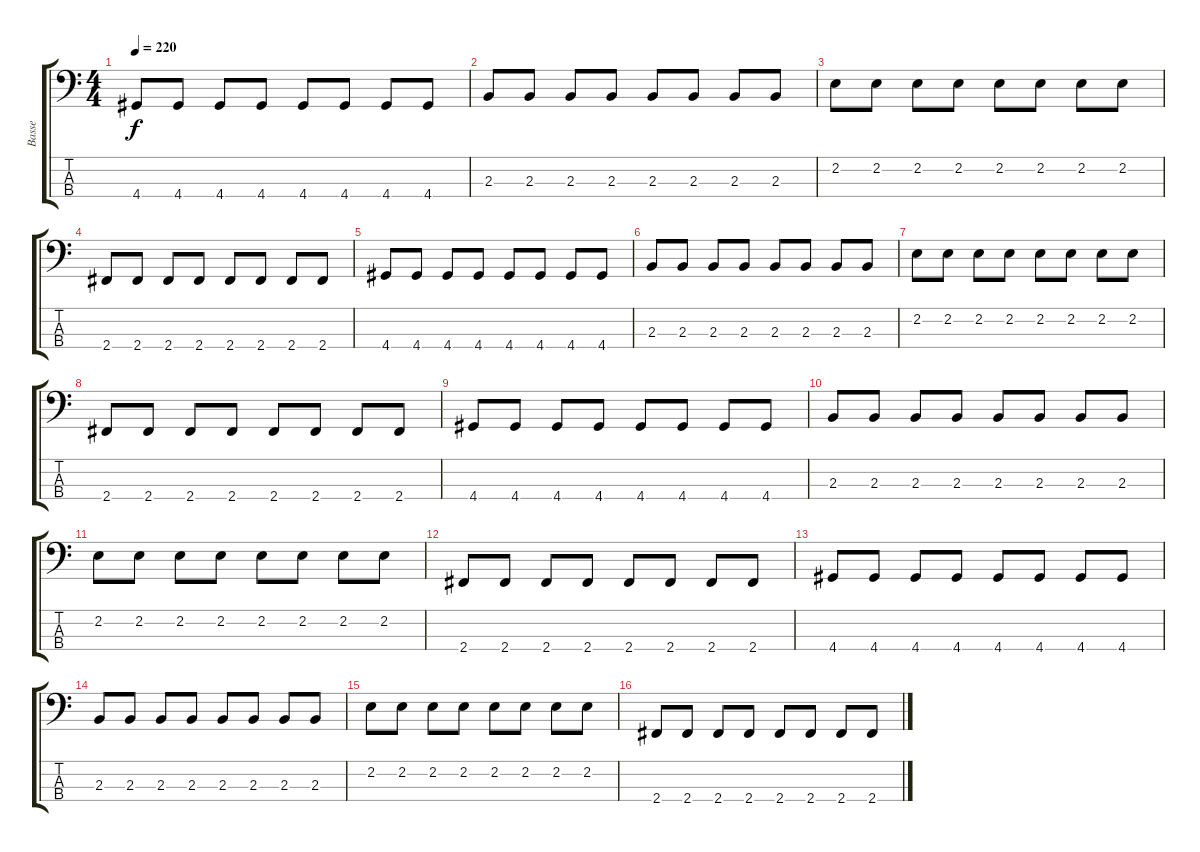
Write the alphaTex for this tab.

\track ("Basse" "Basse") {instrument electricbassfinger}
\staff {score tabs}
\tuning (G2 D2 A1 E1) {hide}
\ts (4 4)
\tempo 220
\clef f4
\ks c
4.4.8{dy f instrument electricbassfinger} 4.4.8 4.4.8 4.4.8 4.4.8 4.4.8 4.4.8 4.4.8 |
2.3.8 2.3.8 2.3.8 2.3.8 2.3.8 2.3.8 2.3.8 2.3.8 |
2.2.8 2.2.8 2.2.8 2.2.8 2.2.8 2.2.8 2.2.8 2.2.8 |
2.4.8 2.4.8 2.4.8 2.4.8 2.4.8 2.4.8 2.4.8 2.4.8 |
4.4.8 4.4.8 4.4.8 4.4.8 4.4.8 4.4.8 4.4.8 4.4.8 |
2.3.8 2.3.8 2.3.8 2.3.8 2.3.8 2.3.8 2.3.8 2.3.8 |
2.2.8 2.2.8 2.2.8 2.2.8 2.2.8 2.2.8 2.2.8 2.2.8 |
2.4.8 2.4.8 2.4.8 2.4.8 2.4.8 2.4.8 2.4.8 2.4.8 |
4.4.8 4.4.8 4.4.8 4.4.8 4.4.8 4.4.8 4.4.8 4.4.8 |
2.3.8 2.3.8 2.3.8 2.3.8 2.3.8 2.3.8 2.3.8 2.3.8 |
2.2.8 2.2.8 2.2.8 2.2.8 2.2.8 2.2.8 2.2.8 2.2.8 |
2.4.8 2.4.8 2.4.8 2.4.8 2.4.8 2.4.8 2.4.8 2.4.8 |
4.4.8 4.4.8 4.4.8 4.4.8 4.4.8 4.4.8 4.4.8 4.4.8 |
2.3.8 2.3.8 2.3.8 2.3.8 2.3.8 2.3.8 2.3.8 2.3.8 |
2.2.8 2.2.8 2.2.8 2.2.8 2.2.8 2.2.8 2.2.8 2.2.8 |
2.4.8 2.4.8 2.4.8 2.4.8 2.4.8 2.4.8 2.4.8 2.4.8
